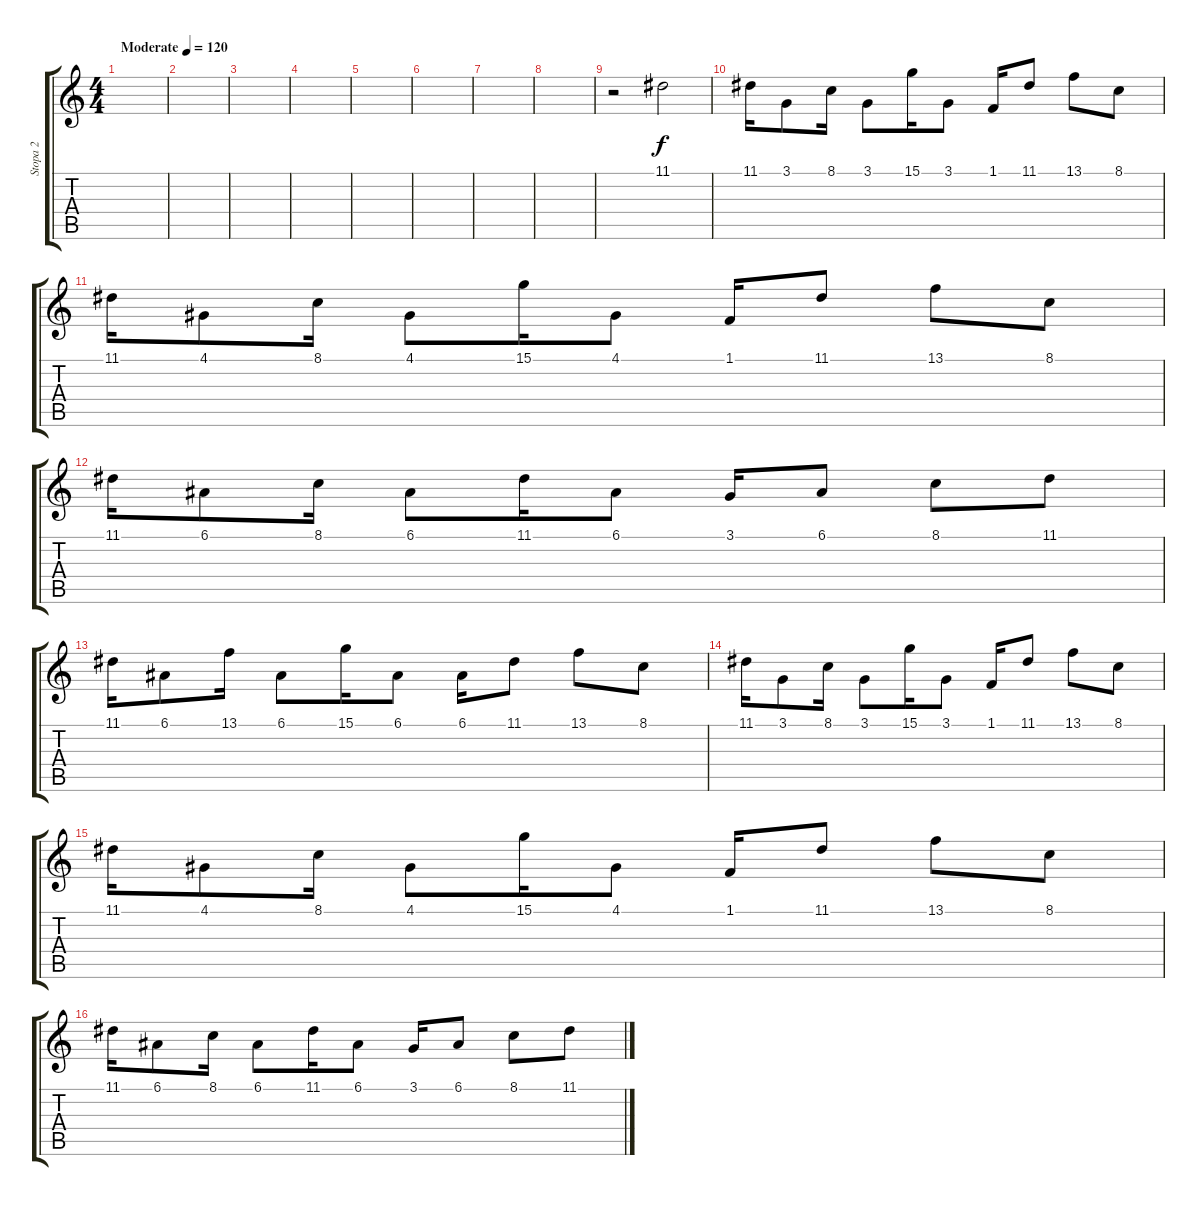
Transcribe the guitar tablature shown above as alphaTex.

\track ("Stopa 2" "Stopa 2") {instrument lead2sawtooth}
\staff {score tabs}
\tuning (E4 B3 G3 D3 A2 E2) {hide}
\ts (4 4)
\tempo (120 "Moderate")
\clef g2
\ks c
|
|
|
|
|
|
|
|
r.2 11.1.2{volume 13} |
11.1.16 3.1.8 8.1.16 3.1.8 15.1.16 3.1.8 1.1.16 11.1.8 13.1.8 8.1.8 |
11.1.16 4.1.8 8.1.16 4.1.8 15.1.16 4.1.8 1.1.16 11.1.8 13.1.8 8.1.8 |
11.1.16 6.1.8 8.1.16 6.1.8 11.1.16 6.1.8 3.1.16 6.1.8 8.1.8 11.1.8 |
11.1.16 6.1.8 13.1.16 6.1.8 15.1.16 6.1.8 6.1.16 11.1.8 13.1.8 8.1.8 |
11.1.16 3.1.8 8.1.16 3.1.8 15.1.16 3.1.8 1.1.16 11.1.8 13.1.8 8.1.8 |
11.1.16 4.1.8 8.1.16 4.1.8 15.1.16 4.1.8 1.1.16 11.1.8 13.1.8 8.1.8 |
11.1.16 6.1.8 8.1.16 6.1.8 11.1.16 6.1.8 3.1.16 6.1.8 8.1.8 11.1.8
